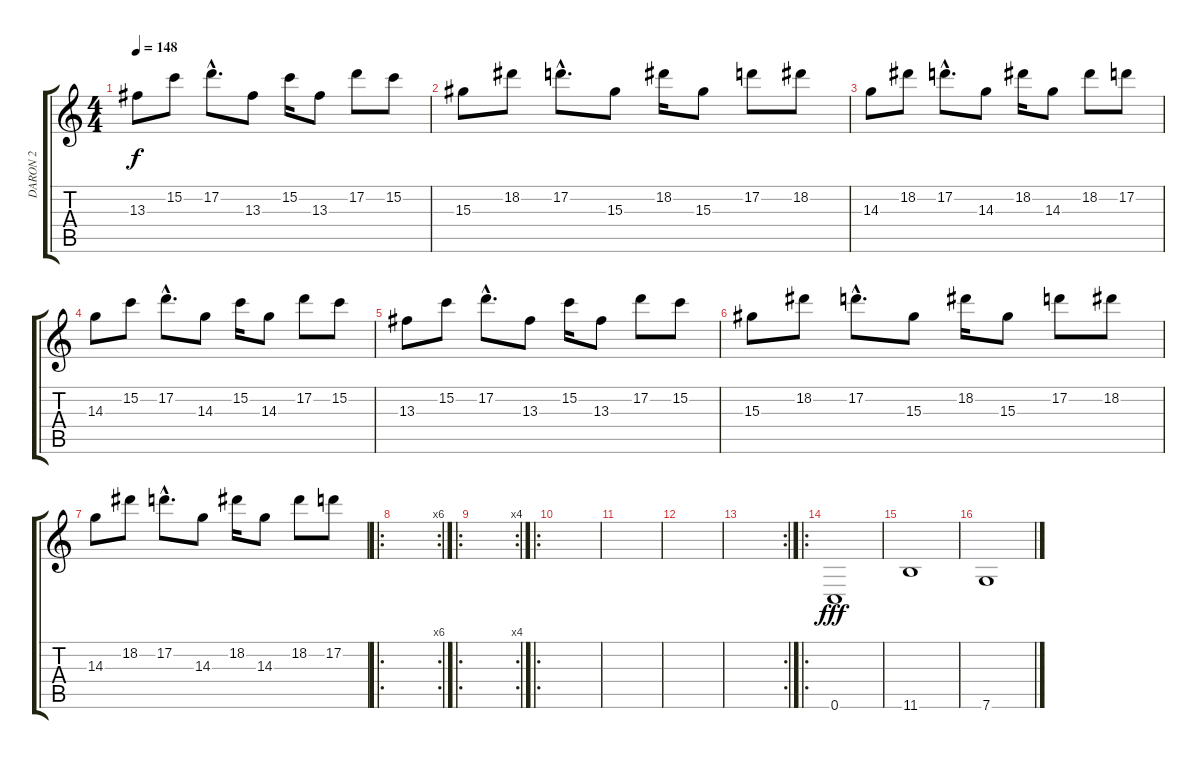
\track ("DARON 2" "DARON 2") {instrument electricguitarclean}
\staff {score tabs}
\tuning (D4 A3 F3 C3 G2 C2) {hide}
\ts (4 4)
\tempo 148
\clef g2
\ks c
13.3.8{dy f} 15.2.8 17.2{hac}.8{d} 13.3.8 15.2.16 13.3.8 17.2.8 15.2.8 |
15.3.8 18.2.8 17.2{hac}.8{d} 15.3.8 18.2.16 15.3.8 17.2.8 18.2.8 |
14.3.8 18.2.8 17.2{hac}.8{d} 14.3.8 18.2.16 14.3.8 18.2.8 17.2.8 |
14.3.8 15.2.8 17.2{hac}.8{d} 14.3.8 15.2.16 14.3.8 17.2.8 15.2.8 |
13.3.8 15.2.8 17.2{hac}.8{d} 13.3.8 15.2.16 13.3.8 17.2.8 15.2.8 |
15.3.8 18.2.8 17.2{hac}.8{d} 15.3.8 18.2.16 15.3.8 17.2.8 18.2.8 |
14.3.8 18.2.8 17.2{hac}.8{d} 14.3.8 18.2.16 14.3.8 18.2.8 17.2.8 |
\ro
\rc 6
|
\ro
\rc 4
|
\ro
|
|
|
\rc 2
|
\ro
0.6.1{dy fff} |
11.6.1 |
7.6.1
